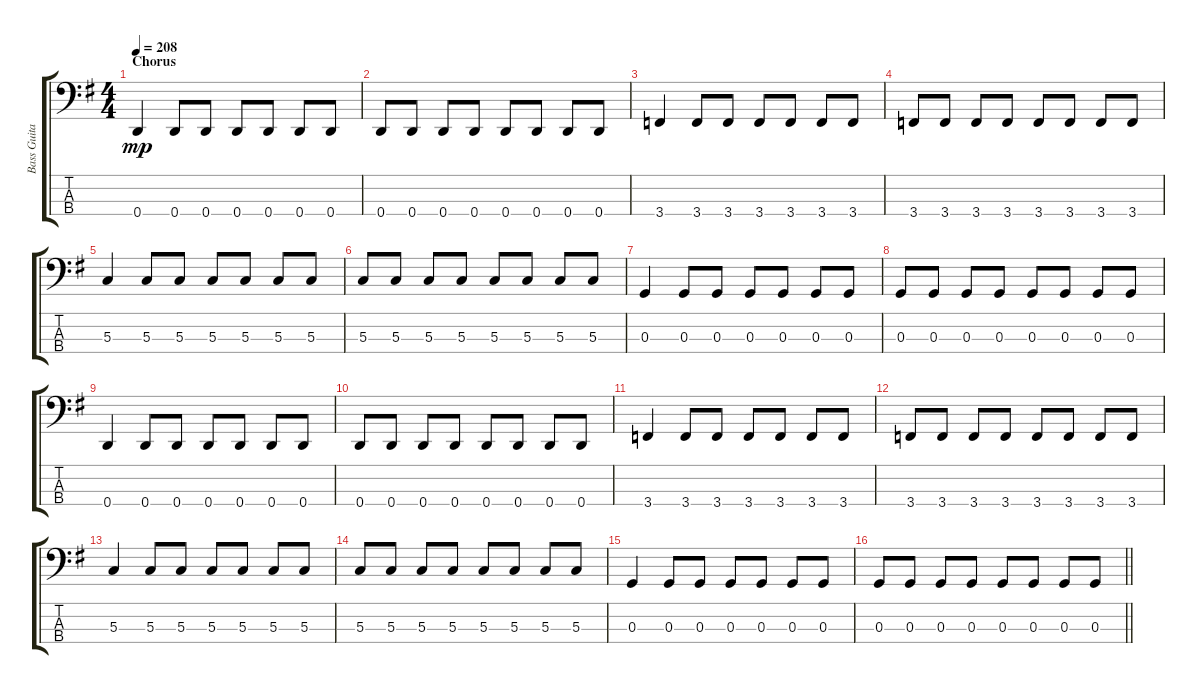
\track ("Bass Guitar" "Bass Guita") {instrument electricbassfinger}
\staff {score tabs}
\tuning (F2 C2 G1 D1) {hide}
\ts (4 4)
\section ("" "Chorus")
\tempo 208
\clef f4
\ks g
0.4.4{dy mp} 0.4.8 0.4.8 0.4.8 0.4.8 0.4.8 0.4.8 |
0.4.8 0.4.8 0.4.8 0.4.8 0.4.8 0.4.8 0.4.8 0.4.8 |
3.4.4 3.4.8 3.4.8 3.4.8 3.4.8 3.4.8 3.4.8 |
3.4.8 3.4.8 3.4.8 3.4.8 3.4.8 3.4.8 3.4.8 3.4.8 |
5.3.4 5.3.8 5.3.8 5.3.8 5.3.8 5.3.8 5.3.8 |
5.3.8 5.3.8 5.3.8 5.3.8 5.3.8 5.3.8 5.3.8 5.3.8 |
0.3.4 0.3.8 0.3.8 0.3.8 0.3.8 0.3.8 0.3.8 |
0.3.8 0.3.8 0.3.8 0.3.8 0.3.8 0.3.8 0.3.8 0.3.8 |
0.4.4 0.4.8 0.4.8 0.4.8 0.4.8 0.4.8 0.4.8 |
0.4.8 0.4.8 0.4.8 0.4.8 0.4.8 0.4.8 0.4.8 0.4.8 |
3.4.4 3.4.8 3.4.8 3.4.8 3.4.8 3.4.8 3.4.8 |
3.4.8 3.4.8 3.4.8 3.4.8 3.4.8 3.4.8 3.4.8 3.4.8 |
5.3.4 5.3.8 5.3.8 5.3.8 5.3.8 5.3.8 5.3.8 |
5.3.8 5.3.8 5.3.8 5.3.8 5.3.8 5.3.8 5.3.8 5.3.8 |
0.3.4 0.3.8 0.3.8 0.3.8 0.3.8 0.3.8 0.3.8 |
\barLineRight lightlight
0.3.8 0.3.8 0.3.8 0.3.8 0.3.8 0.3.8 0.3.8 0.3.8
